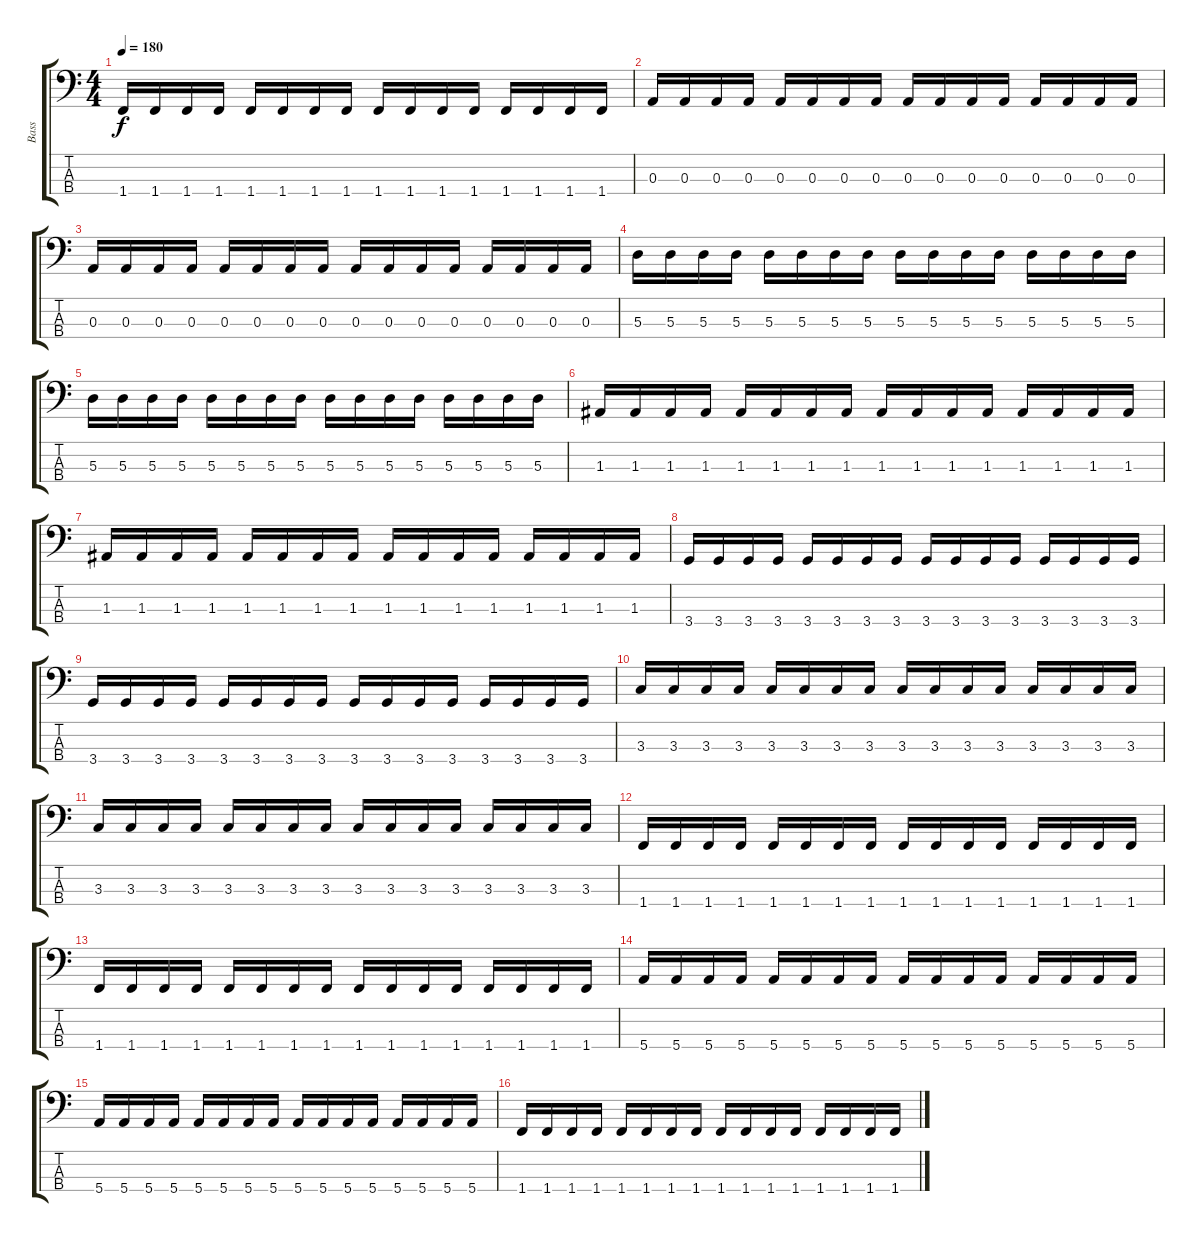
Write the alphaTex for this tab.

\track ("Bass" "Bass") {instrument electricbassfinger}
\staff {score tabs}
\tuning (G2 D2 A1 E1) {hide}
\ts (4 4)
\tempo 180
\clef f4
\ks c
1.4.16{dy f} 1.4.16 1.4.16 1.4.16 1.4.16 1.4.16 1.4.16 1.4.16 1.4.16 1.4.16 1.4.16 1.4.16 1.4.16 1.4.16 1.4.16 1.4.16 |
0.3.16 0.3.16 0.3.16 0.3.16 0.3.16 0.3.16 0.3.16 0.3.16 0.3.16 0.3.16 0.3.16 0.3.16 0.3.16 0.3.16 0.3.16 0.3.16 |
0.3.16 0.3.16 0.3.16 0.3.16 0.3.16 0.3.16 0.3.16 0.3.16 0.3.16 0.3.16 0.3.16 0.3.16 0.3.16 0.3.16 0.3.16 0.3.16 |
5.3.16 5.3.16 5.3.16 5.3.16 5.3.16 5.3.16 5.3.16 5.3.16 5.3.16 5.3.16 5.3.16 5.3.16 5.3.16 5.3.16 5.3.16 5.3.16 |
5.3.16 5.3.16 5.3.16 5.3.16 5.3.16 5.3.16 5.3.16 5.3.16 5.3.16 5.3.16 5.3.16 5.3.16 5.3.16 5.3.16 5.3.16 5.3.16 |
1.3.16 1.3.16 1.3.16 1.3.16 1.3.16 1.3.16 1.3.16 1.3.16 1.3.16 1.3.16 1.3.16 1.3.16 1.3.16 1.3.16 1.3.16 1.3.16 |
1.3.16 1.3.16 1.3.16 1.3.16 1.3.16 1.3.16 1.3.16 1.3.16 1.3.16 1.3.16 1.3.16 1.3.16 1.3.16 1.3.16 1.3.16 1.3.16 |
3.4.16 3.4.16 3.4.16 3.4.16 3.4.16 3.4.16 3.4.16 3.4.16 3.4.16 3.4.16 3.4.16 3.4.16 3.4.16 3.4.16 3.4.16 3.4.16 |
3.4.16 3.4.16 3.4.16 3.4.16 3.4.16 3.4.16 3.4.16 3.4.16 3.4.16 3.4.16 3.4.16 3.4.16 3.4.16 3.4.16 3.4.16 3.4.16 |
3.3.16 3.3.16 3.3.16 3.3.16 3.3.16 3.3.16 3.3.16 3.3.16 3.3.16 3.3.16 3.3.16 3.3.16 3.3.16 3.3.16 3.3.16 3.3.16 |
3.3.16 3.3.16 3.3.16 3.3.16 3.3.16 3.3.16 3.3.16 3.3.16 3.3.16 3.3.16 3.3.16 3.3.16 3.3.16 3.3.16 3.3.16 3.3.16 |
1.4.16 1.4.16 1.4.16 1.4.16 1.4.16 1.4.16 1.4.16 1.4.16 1.4.16 1.4.16 1.4.16 1.4.16 1.4.16 1.4.16 1.4.16 1.4.16 |
1.4.16 1.4.16 1.4.16 1.4.16 1.4.16 1.4.16 1.4.16 1.4.16 1.4.16 1.4.16 1.4.16 1.4.16 1.4.16 1.4.16 1.4.16 1.4.16 |
5.4.16 5.4.16 5.4.16 5.4.16 5.4.16 5.4.16 5.4.16 5.4.16 5.4.16 5.4.16 5.4.16 5.4.16 5.4.16 5.4.16 5.4.16 5.4.16 |
5.4.16 5.4.16 5.4.16 5.4.16 5.4.16 5.4.16 5.4.16 5.4.16 5.4.16 5.4.16 5.4.16 5.4.16 5.4.16 5.4.16 5.4.16 5.4.16 |
1.4.16 1.4.16 1.4.16 1.4.16 1.4.16 1.4.16 1.4.16 1.4.16 1.4.16 1.4.16 1.4.16 1.4.16 1.4.16 1.4.16 1.4.16 1.4.16
